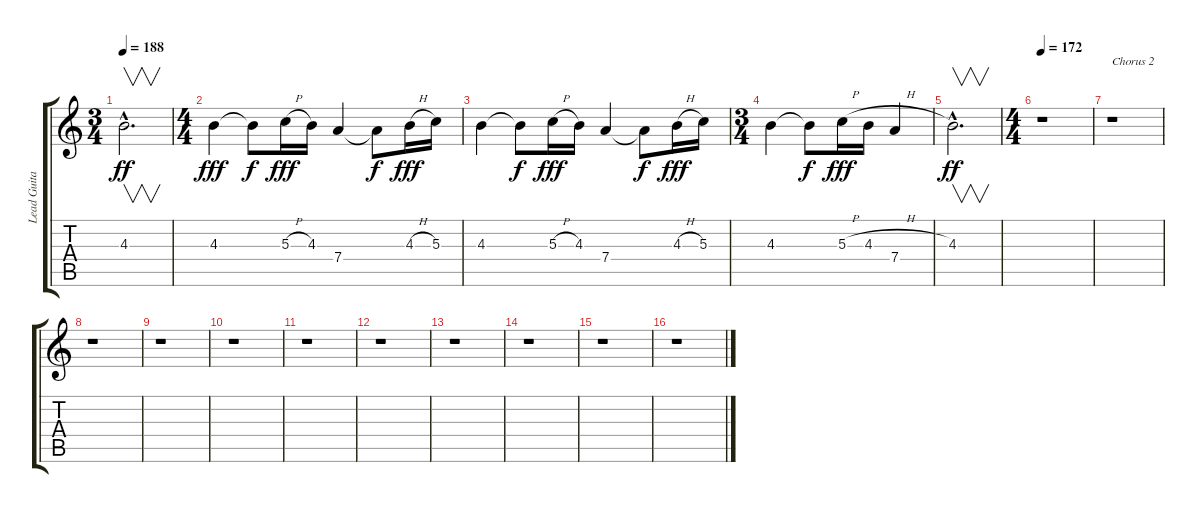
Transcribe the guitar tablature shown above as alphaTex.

\track ("Lead Guitar 1" "Lead Guita") {instrument overdrivenguitar}
\staff {score tabs}
\tuning (E4 B3 G3 D3 A2 E2) {hide}
\ts (3 4)
\tempo 188
\clef g2
\ks c
4.3{hac}.2{v d dy ff} |
\ts (4 4)
4.3.4{dy fff} 4.3{t}.8{dy f} 5.3{h}.16{dy fff} 4.3.16 7.4.4 7.4{t}.8{dy f} 4.3{h}.16{dy fff} 5.3.16 |
4.3.4 4.3{t}.8{dy f} 5.3{h}.16{dy fff} 4.3.16 7.4.4 7.4{t}.8{dy f} 4.3{h}.16{dy fff} 5.3.16 |
\ts (3 4)
4.3.4 4.3{t}.8{dy f} 5.3{h}.16{dy fff} 4.3{h}.16 7.4.4 |
4.3{hac}.2{v d dy ff} |
\ts (4 4)
\tempo 172
r.1 |
r.1{txt "Chorus 2"} |
r.1 |
r.1 |
r.1 |
r.1 |
r.1 |
r.1 |
r.1 |
r.1 |
r.1
